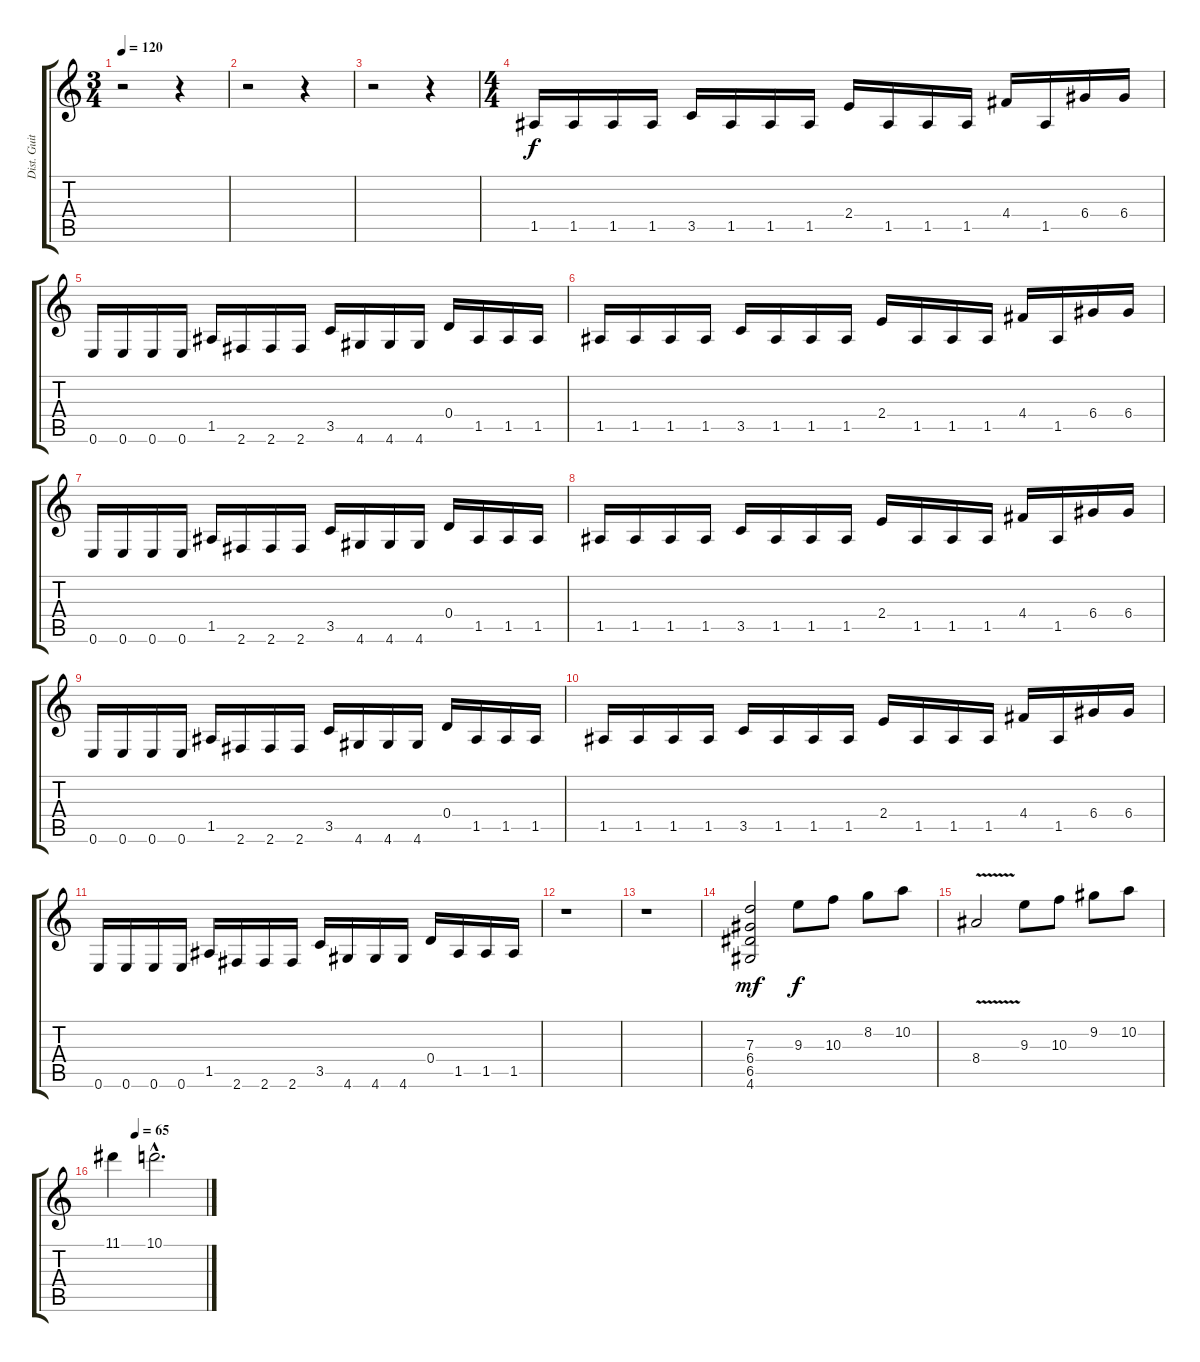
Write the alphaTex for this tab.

\track ("Dist. Guitar" "Dist. Guit") {instrument overdrivenguitar}
\staff {score tabs}
\tuning (E4 B3 G3 D3 A2 E2) {hide}
\ts (3 4)
\tempo 120
\clef g2
\ks c
r.2{dy f} r.4 |
r.2 r.4 |
r.2 r.4 |
\ts (4 4)
1.5.16{volume 14 balance 12} 1.5.16 1.5.16 1.5.16 3.5.16 1.5.16 1.5.16 1.5.16 2.4.16 1.5.16 1.5.16 1.5.16 4.4.16 1.5.16 6.4.16 6.4.16 |
0.6.16 0.6.16 0.6.16 0.6.16 1.5.16 2.6.16 2.6.16 2.6.16 3.5.16 4.6.16 4.6.16 4.6.16 0.4.16 1.5.16 1.5.16 1.5.16 |
1.5.16 1.5.16 1.5.16 1.5.16 3.5.16 1.5.16 1.5.16 1.5.16 2.4.16 1.5.16 1.5.16 1.5.16 4.4.16 1.5.16 6.4.16 6.4.16 |
0.6.16 0.6.16 0.6.16 0.6.16 1.5.16 2.6.16 2.6.16 2.6.16 3.5.16 4.6.16 4.6.16 4.6.16 0.4.16 1.5.16 1.5.16 1.5.16 |
1.5.16 1.5.16 1.5.16 1.5.16 3.5.16 1.5.16 1.5.16 1.5.16 2.4.16 1.5.16 1.5.16 1.5.16 4.4.16 1.5.16 6.4.16 6.4.16 |
0.6.16 0.6.16 0.6.16 0.6.16 1.5.16 2.6.16 2.6.16 2.6.16 3.5.16 4.6.16 4.6.16 4.6.16 0.4.16 1.5.16 1.5.16 1.5.16 |
1.5.16 1.5.16 1.5.16 1.5.16 3.5.16 1.5.16 1.5.16 1.5.16 2.4.16 1.5.16 1.5.16 1.5.16 4.4.16 1.5.16 6.4.16 6.4.16 |
0.6.16 0.6.16 0.6.16 0.6.16 1.5.16 2.6.16 2.6.16 2.6.16 3.5.16 4.6.16 4.6.16 4.6.16 0.4.16 1.5.16 1.5.16 1.5.16 |
r.1 |
r.1 |
(7.3 6.4 6.5 4.6).2{dy mf volume 13 balance 7} 9.3.8{dy f balance 5} 10.3.8 8.2.8 10.2.8 |
8.4{v}.2 9.3.8 10.3.8 9.2.8 10.2.8 |
\tempo (65 0.25)
11.1.4 10.1{hac}.2{d}
